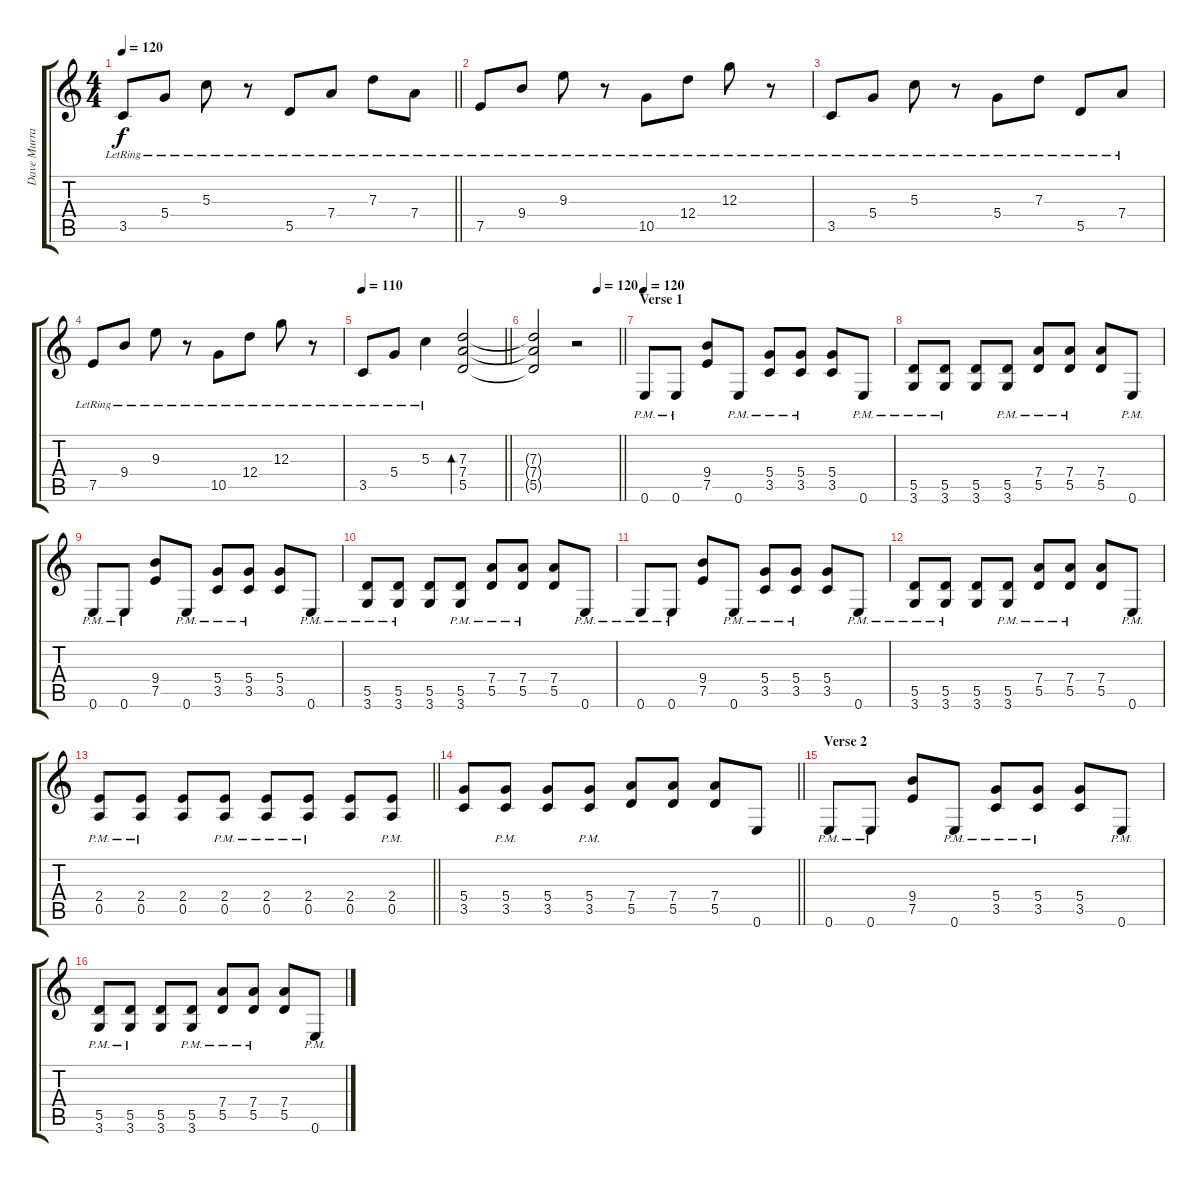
\track ("Dave Murray" "Dave Murra") {instrument overdrivenguitar}
\staff {score tabs}
\tuning (E4 B3 G3 D3 A2 E2) {hide}
\ts (4 4)
\tempo 120
\clef g2
\barLineRight lightlight
\ks c
3.5{lr}.8{dy f} 5.4{lr}.8 5.3{lr}.8 r.8 5.5{lr}.8 7.4{lr}.8 7.3{lr}.8 7.4{lr}.8 |
7.5{lr}.8 9.4{lr}.8 9.3{lr}.8 r.8 10.5{lr}.8 12.4{lr}.8 12.3{lr}.8 r.8 |
3.5{lr}.8 5.4{lr}.8 5.3{lr}.8 r.8 5.4{lr}.8 7.3{lr}.8 5.5{lr}.8 7.4{lr}.8 |
7.5{lr}.8 9.4{lr}.8 9.3{lr}.8 r.8 10.5{lr}.8 12.4{lr}.8 12.3{lr}.8 r.8 |
\tempo 110
\barLineRight lightlight
3.5{lr}.8 5.4{lr}.8 5.3{lr}.4 (7.3 7.4 5.5).2{bd 240} |
\tempo (120 0.75)
\barLineRight lightlight
(7.3{t} 7.4{t} 5.5{t}).2 r.2 |
\section ("" "Verse 1")
\tempo 120
0.6{pm}.8{instrument overdrivenguitar} 0.6{pm}.8 (9.4 7.5).8 0.6{pm}.8 (5.4{pm} 3.5{pm}).8 (5.4{pm} 3.5{pm}).8 (5.4 3.5).8 0.6{pm}.8 |
(5.5{pm} 3.6{pm}).8 (5.5{pm} 3.6{pm}).8 (5.5 3.6).8 (5.5{pm} 3.6{pm}).8 (7.4{pm} 5.5{pm}).8 (7.4{pm} 5.5{pm}).8 (7.4 5.5).8 0.6{pm}.8 |
0.6{pm}.8 0.6{pm}.8 (9.4 7.5).8 0.6{pm}.8 (5.4{pm} 3.5{pm}).8 (5.4{pm} 3.5{pm}).8 (5.4 3.5).8 0.6{pm}.8 |
(5.5{pm} 3.6{pm}).8 (5.5{pm} 3.6{pm}).8 (5.5 3.6).8 (5.5{pm} 3.6{pm}).8 (7.4{pm} 5.5{pm}).8 (7.4{pm} 5.5{pm}).8 (7.4 5.5).8 0.6{pm}.8 |
0.6{pm}.8 0.6{pm}.8 (9.4 7.5).8 0.6{pm}.8 (5.4{pm} 3.5{pm}).8 (5.4{pm} 3.5{pm}).8 (5.4 3.5).8 0.6{pm}.8 |
(5.5{pm} 3.6{pm}).8 (5.5{pm} 3.6{pm}).8 (5.5 3.6).8 (5.5{pm} 3.6{pm}).8 (7.4{pm} 5.5{pm}).8 (7.4{pm} 5.5{pm}).8 (7.4 5.5).8 0.6{pm}.8 |
\barLineRight lightlight
(2.4{pm} 0.5{pm}).8 (2.4{pm} 0.5{pm}).8 (2.4 0.5).8 (2.4{pm} 0.5{pm}).8 (2.4{pm} 0.5{pm}).8 (2.4{pm} 0.5{pm}).8 (2.4 0.5).8 (2.4{pm} 0.5{pm}).8 |
\barLineRight lightlight
(5.4 3.5).8 (5.4{pm} 3.5{pm}).8 (5.4 3.5).8 (5.4{pm} 3.5{pm}).8 (7.4 5.5).8 (7.4 5.5).8 (7.4 5.5).8 0.6.8 |
\section ("" "Verse 2")
0.6{pm}.8 0.6{pm}.8 (9.4 7.5).8 0.6{pm}.8 (5.4{pm} 3.5{pm}).8 (5.4{pm} 3.5{pm}).8 (5.4 3.5).8 0.6{pm}.8 |
(5.5{pm} 3.6{pm}).8 (5.5{pm} 3.6{pm}).8 (5.5 3.6).8 (5.5{pm} 3.6{pm}).8 (7.4{pm} 5.5{pm}).8 (7.4{pm} 5.5{pm}).8 (7.4 5.5).8 0.6{pm}.8
